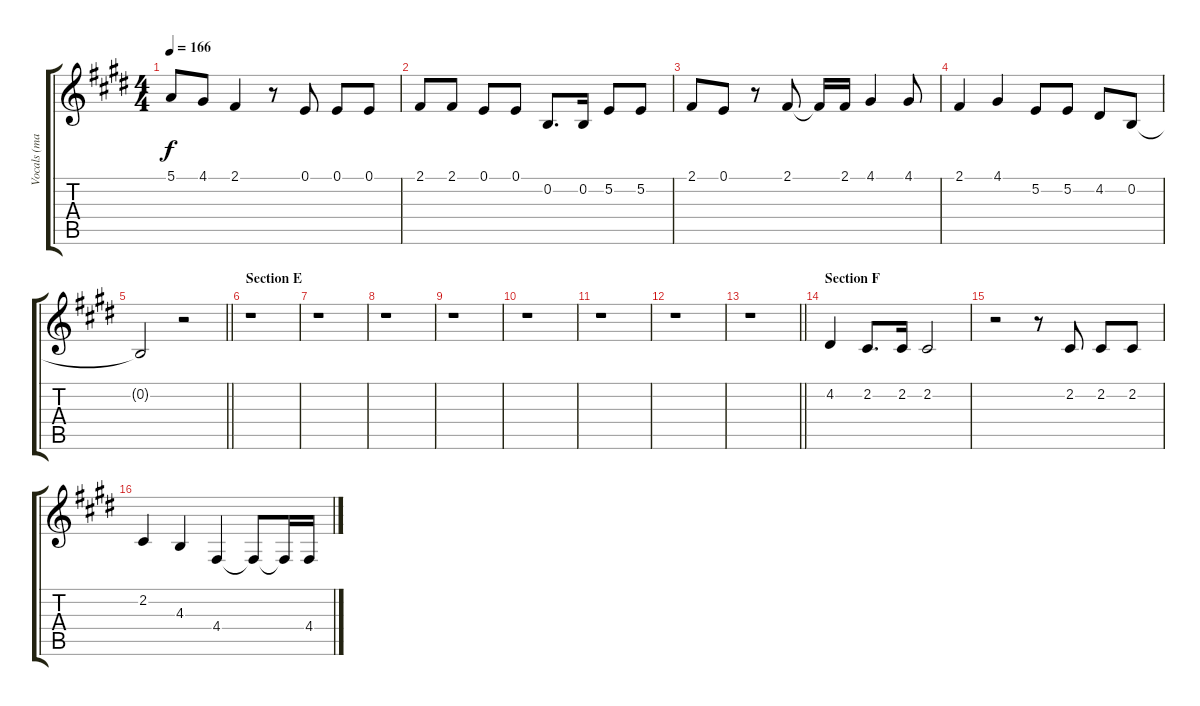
\track ("Vocals (main)" "Vocals (ma") {instrument altosax}
\staff {score tabs}
\tuning (E4 B3 G3 D3 A2 E2) {hide}
\ts (4 4)
\tempo 166
\clef g2
\ks e
5.1{t}.8{dy f} 4.1.8 2.1.4 r.8 0.1.8 0.1.8 0.1.8 |
2.1.8 2.1.8 0.1.8 0.1.8 0.2.8{d} 0.2.16 5.2.8 5.2.8 |
2.1.8 0.1.8 r.8 2.1.8 2.1{t}.16 2.1.16 4.1.4 4.1.8 |
2.1.4 4.1.4 5.2.8 5.2.8 4.2.8 0.2.8 |
\barLineRight lightlight
0.2{t}.2 r.2 |
\section ("" "Section E")
r.1 |
r.1 |
r.1 |
r.1 |
r.1 |
r.1 |
r.1 |
\barLineRight lightlight
r.1 |
\section ("" "Section F")
4.2.4 2.2.8{d} 2.2.16 2.2.2 |
r.2 r.8 2.2.8 2.2.8 2.2.8 |
2.2.4 4.3.4 4.4.4 4.4{t}.8 4.4{t}.16 4.4.16
